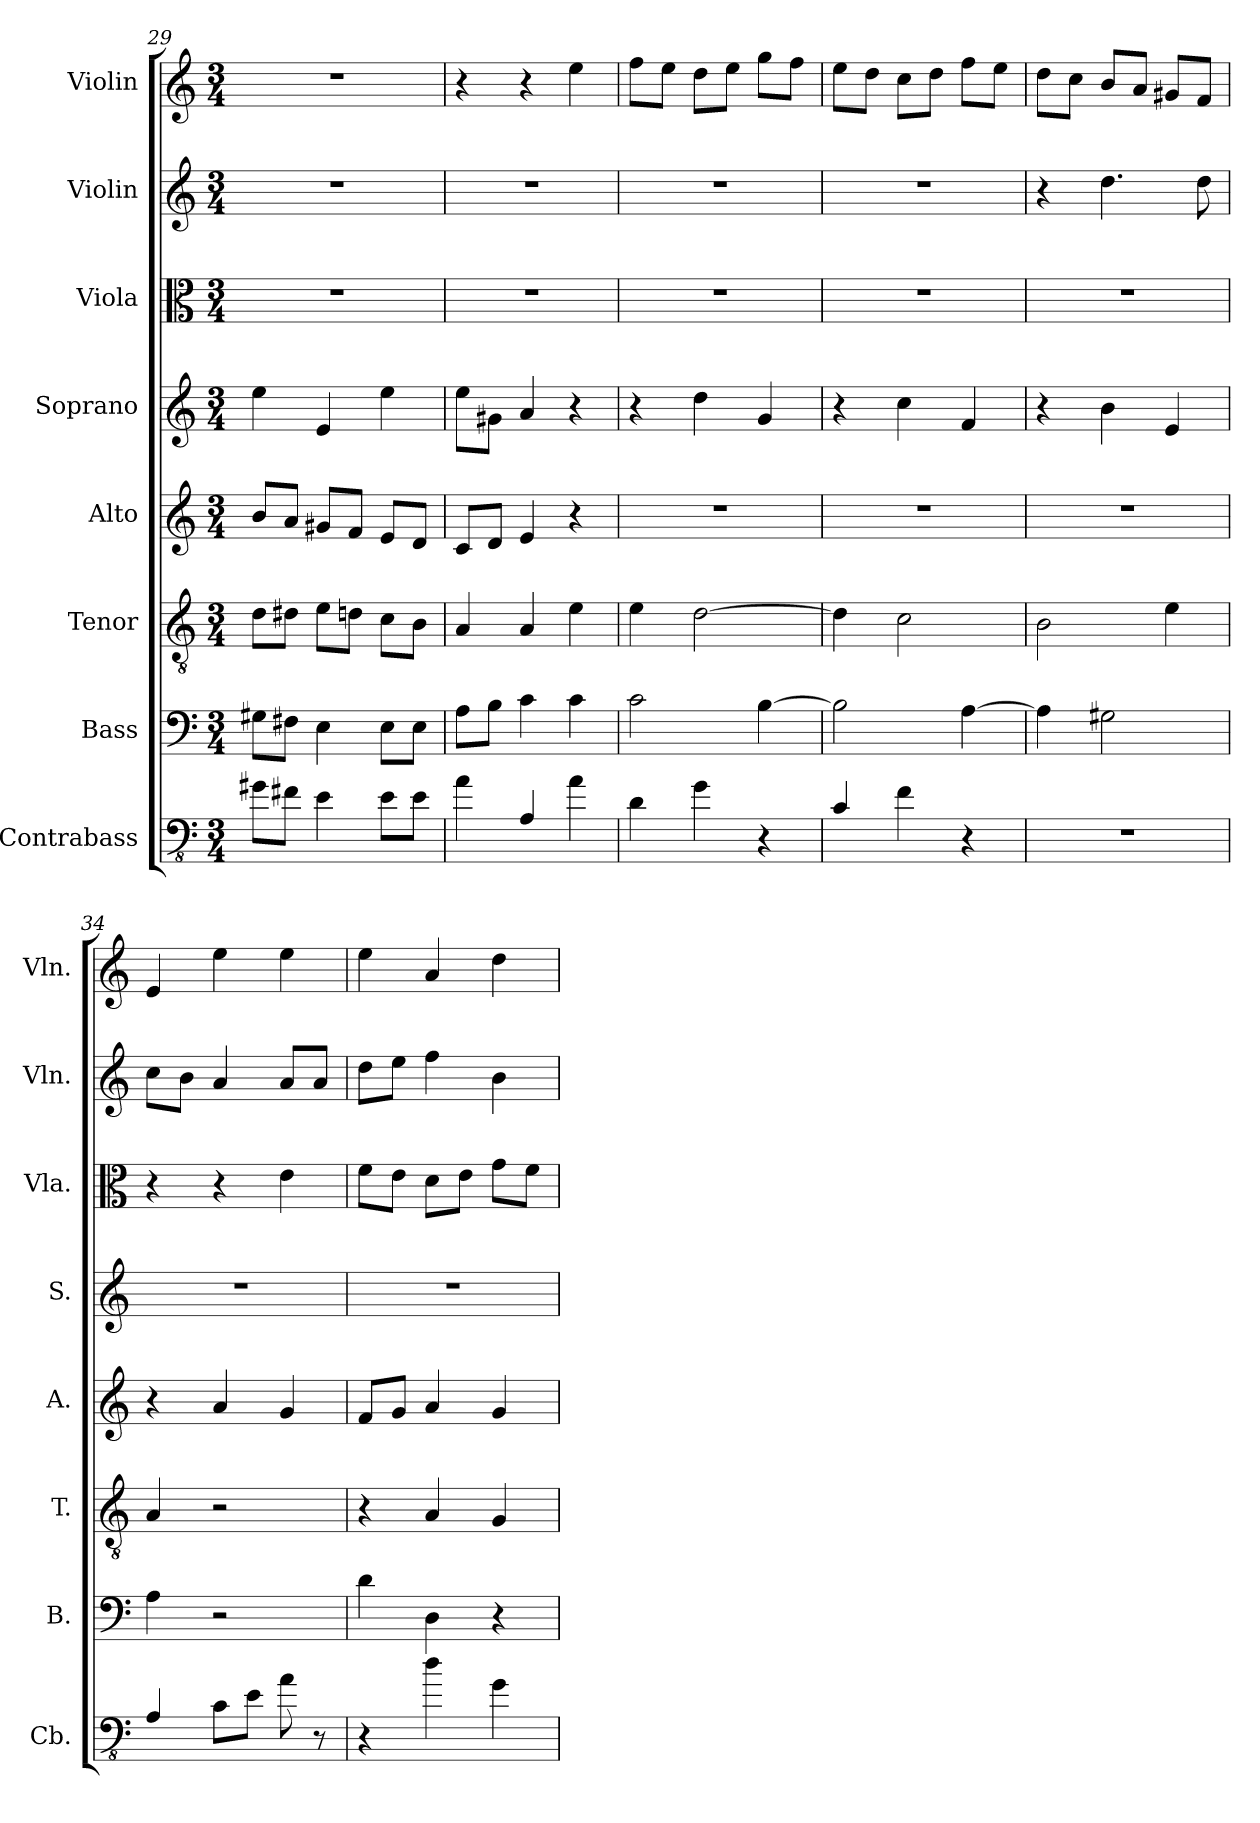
**kern	**kern	**kern	**kern	**kern	**kern	**kern	**kern
*part8	*part7	*part6	*part5	*part4	*part3	*part2	*part1
*staff8	*staff7	*staff6	*staff5	*staff4	*staff3	*staff2	*staff1
*I"Contrabass	*I"Bass	*I"Tenor	*I"Alto	*I"Soprano	*I"Viola	*I"Violin	*I"Violin
*I'Cb.	*I'B.	*I'T.	*I'A.	*I'S.	*I'Vla.	*I'Vln.	*I'Vln.
*clefFv4	*clefF4	*clefGv2	*clefG2	*clefG2	*clefC3	*clefG2	*clefG2
*ITrd7c12	*	*	*	*	*	*	*
*k[]	*k[]	*k[]	*k[]	*k[]	*k[]	*k[]	*k[]
*M3/4	*M3/4	*M3/4	*M3/4	*M3/4	*M3/4	*M3/4	*M3/4
=29	=29	=29	=29	=29	=29	=29	=29
8GG#X\L	8G#X\L	8d\L	8b/L	4ee\	2.r	2.r	2.r
8FF#X\J	8F#X\J	8d#X\J	8a/J	.	.	.	.
4EE\	4E\	8e\L	8g#X/L	4e/	.	.	.
.	.	8dn\J	8f/J	.	.	.	.
8EE\L	8E\L	8c\L	8e/L	4ee\	.	.	.
8EE\J	8E\J	8B\J	8d/J	.	.	.	.
!!LO:PB:g=z
=30	=30	=30	=30	=30	=30	=30	=30
4AA\	8A\L	4A/	8c/L	8ee\L	2.r	2.r	4r
.	8B\J	.	8d/J	8g#X\J	.	.	.
4AAA/	4c\	4A/	4e/	4a/	.	.	4r
4AA\	4c\	4e\	4r	4r	.	.	4ee\
=31	=31	=31	=31	=31	=31	=31	=31
4DD\	2c\	4e\	2.r	4r	2.r	2.r	8ff\L
.	.	.	.	.	.	.	8ee\J
4GG\	.	[2d\	.	4dd\	.	.	8dd\L
.	.	.	.	.	.	.	8ee\J
4r	[4B\	.	.	4g/	.	.	8gg\L
.	.	.	.	.	.	.	8ff\J
=32	=32	=32	=32	=32	=32	=32	=32
4CC/	2B\]	4d\]	2.r	4r	2.r	2.r	8ee\L
.	.	.	.	.	.	.	8dd\J
4FF\	.	2c\	.	4cc\	.	.	8cc\L
.	.	.	.	.	.	.	8dd\J
4r	[4A\	.	.	4f/	.	.	8ff\L
.	.	.	.	.	.	.	8ee\J
=33	=33	=33	=33	=33	=33	=33	=33
2.r	4A\]	2B\	2.r	4r	2.r	4r	8dd\L
.	.	.	.	.	.	.	8cc\J
.	2G#X\	.	.	4b\	.	4.dd\	8b/L
.	.	.	.	.	.	.	8a/J
.	.	4e\	.	4e/	.	.	8g#X/L
.	.	.	.	.	.	8dd\	8f/J
=34	=34	=34	=34	=34	=34	=34	=34
4AAA/	4A\	4A/	4r	2.r	4r	8cc\L	4e/
.	.	.	.	.	.	8b\J	.
8CC\L	2r	2r	4a/	.	4r	4a/	4ee\
8EE\J	.	.	.	.	.	.	.
8AA\	.	.	4g/	.	4e\	8a/L	4ee\
8r	.	.	.	.	.	8a/J	.
=35	=35	=35	=35	=35	=35	=35	=35
4r	4d\	4r	8f/L	2.r	8f\L	8dd\L	4ee\
.	.	.	8g/J	.	8e\J	8ee\J	.
4D\	4D\	4A/	4a/	.	8d\L	4ff\	4a/
.	.	.	.	.	8e\J	.	.
4GG\	4r	4G/	4g/	.	8g\L	4b\	4dd\
.	.	.	.	.	8f\J	.	.
=	=	=	=	=	=	=	=
*-	*-	*-	*-	*-	*-	*-	*-
